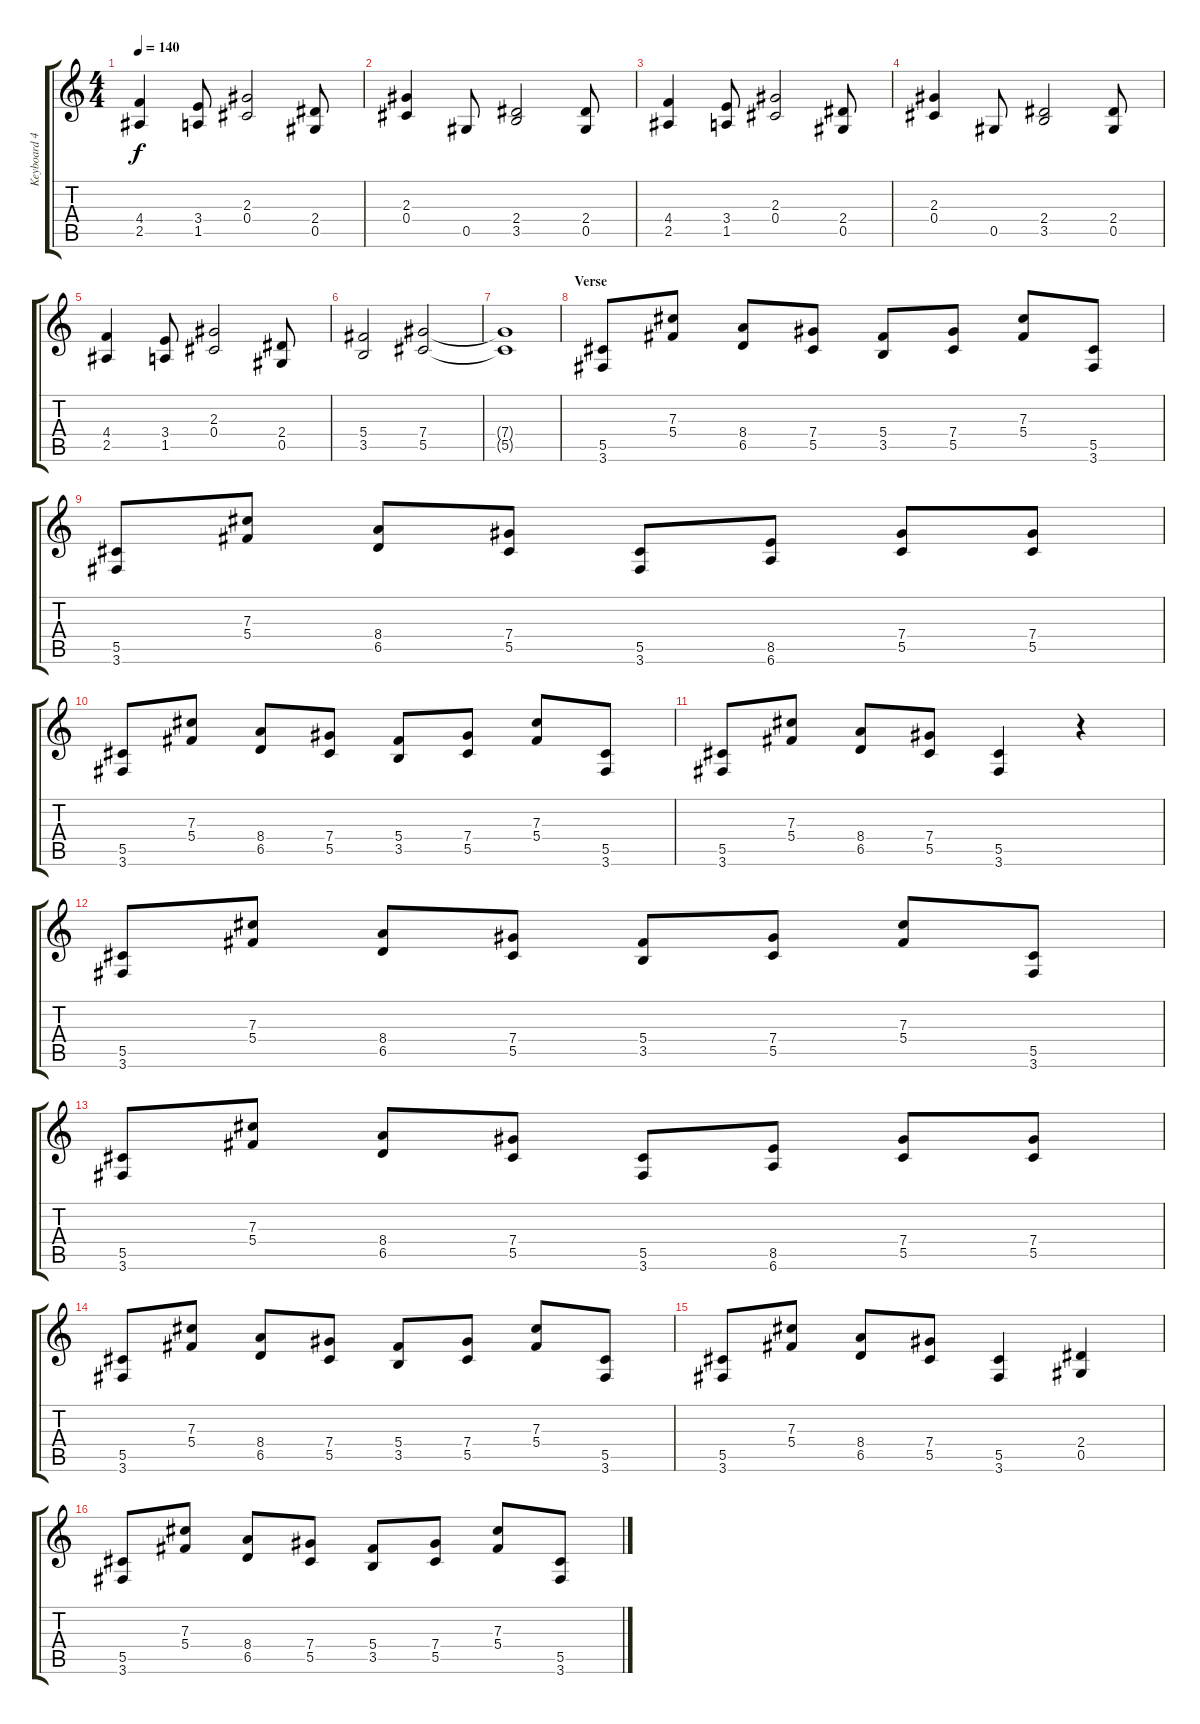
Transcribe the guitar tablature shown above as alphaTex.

\track ("Keyboard 4" "Keyboard 4") {instrument stringensemble1}
\staff {score tabs}
\tuning (Eb5 Bb4 Gb4 Db4 Ab3 Eb3) {hide}
\ts (4 4)
\tempo 140
\clef g2
\ks c
(4.4 2.5).4{dy f} (3.4 1.5).8 (2.3 0.4).2 (2.4 0.5).8 |
(2.3 0.4).4 0.5.8 (2.4 3.5).2 (2.4 0.5).8 |
(4.4 2.5).4 (3.4 1.5).8 (2.3 0.4).2 (2.4 0.5).8 |
(2.3 0.4).4 0.5.8 (2.4 3.5).2 (2.4 0.5).8 |
(4.4 2.5).4 (3.4 1.5).8 (2.3 0.4).2 (2.4 0.5).8 |
(5.4 3.5).2 (7.4 5.5).2 |
(7.4{t} 5.5{t}).1 |
\section ("" "Verse")
(5.5 3.6).8 (7.3 5.4).8 (8.4 6.5).8 (7.4 5.5).8 (5.4 3.5).8 (7.4 5.5).8 (7.3 5.4).8 (5.5 3.6).8 |
(5.5 3.6).8 (7.3 5.4).8 (8.4 6.5).8 (7.4 5.5).8 (5.5 3.6).8 (8.5 6.6).8 (7.4 5.5).8 (7.4 5.5).8 |
(5.5 3.6).8 (7.3 5.4).8 (8.4 6.5).8 (7.4 5.5).8 (5.4 3.5).8 (7.4 5.5).8 (7.3 5.4).8 (5.5 3.6).8 |
(5.5 3.6).8 (7.3 5.4).8 (8.4 6.5).8 (7.4 5.5).8 (5.5 3.6).4 r.4 |
(5.5 3.6).8 (7.3 5.4).8 (8.4 6.5).8 (7.4 5.5).8 (5.4 3.5).8 (7.4 5.5).8 (7.3 5.4).8 (5.5 3.6).8 |
(5.5 3.6).8 (7.3 5.4).8 (8.4 6.5).8 (7.4 5.5).8 (5.5 3.6).8 (8.5 6.6).8 (7.4 5.5).8 (7.4 5.5).8 |
(5.5 3.6).8 (7.3 5.4).8 (8.4 6.5).8 (7.4 5.5).8 (5.4 3.5).8 (7.4 5.5).8 (7.3 5.4).8 (5.5 3.6).8 |
(5.5 3.6).8 (7.3 5.4).8 (8.4 6.5).8 (7.4 5.5).8 (5.5 3.6).4 (2.4 0.5).4 |
(5.5 3.6).8 (7.3 5.4).8 (8.4 6.5).8 (7.4 5.5).8 (5.4 3.5).8 (7.4 5.5).8 (7.3 5.4).8 (5.5 3.6).8
